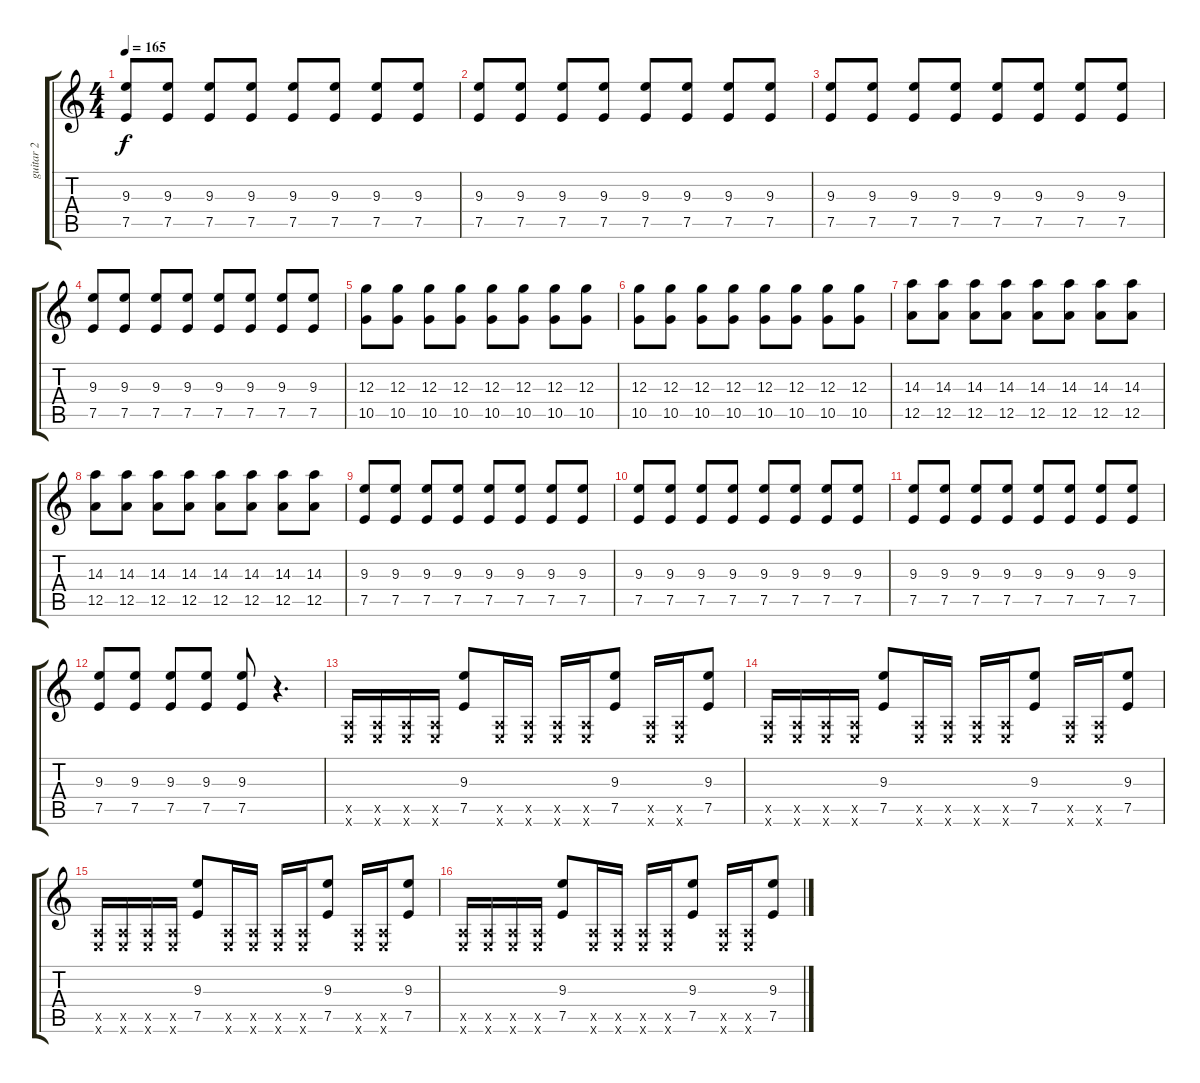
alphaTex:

\track ("guitar 2" "guitar 2") {instrument overdrivenguitar}
\staff {score tabs}
\tuning (E4 B3 G3 D3 A2 E2) {hide}
\ts (4 4)
\tempo 165
\clef g2
\ks c
(9.3 7.5).8{dy f} (9.3 7.5).8 (9.3 7.5).8 (9.3 7.5).8 (9.3 7.5).8 (9.3 7.5).8 (9.3 7.5).8 (9.3 7.5).8 |
(9.3 7.5).8 (9.3 7.5).8 (9.3 7.5).8 (9.3 7.5).8 (9.3 7.5).8 (9.3 7.5).8 (9.3 7.5).8 (9.3 7.5).8 |
(9.3 7.5).8 (9.3 7.5).8 (9.3 7.5).8 (9.3 7.5).8 (9.3 7.5).8 (9.3 7.5).8 (9.3 7.5).8 (9.3 7.5).8 |
(9.3 7.5).8 (9.3 7.5).8 (9.3 7.5).8 (9.3 7.5).8 (9.3 7.5).8 (9.3 7.5).8 (9.3 7.5).8 (9.3 7.5).8 |
(12.3 10.5).8 (12.3 10.5).8 (12.3 10.5).8 (12.3 10.5).8 (12.3 10.5).8 (12.3 10.5).8 (12.3 10.5).8 (12.3 10.5).8 |
(12.3 10.5).8 (12.3 10.5).8 (12.3 10.5).8 (12.3 10.5).8 (12.3 10.5).8 (12.3 10.5).8 (12.3 10.5).8 (12.3 10.5).8 |
(14.3 12.5).8 (14.3 12.5).8 (14.3 12.5).8 (14.3 12.5).8 (14.3 12.5).8 (14.3 12.5).8 (14.3 12.5).8 (14.3 12.5).8 |
(14.3 12.5).8 (14.3 12.5).8 (14.3 12.5).8 (14.3 12.5).8 (14.3 12.5).8 (14.3 12.5).8 (14.3 12.5).8 (14.3 12.5).8 |
(9.3 7.5).8 (9.3 7.5).8 (9.3 7.5).8 (9.3 7.5).8 (9.3 7.5).8 (9.3 7.5).8 (9.3 7.5).8 (9.3 7.5).8 |
(9.3 7.5).8 (9.3 7.5).8 (9.3 7.5).8 (9.3 7.5).8 (9.3 7.5).8 (9.3 7.5).8 (9.3 7.5).8 (9.3 7.5).8 |
(9.3 7.5).8 (9.3 7.5).8 (9.3 7.5).8 (9.3 7.5).8 (9.3 7.5).8 (9.3 7.5).8 (9.3 7.5).8 (9.3 7.5).8 |
(9.3 7.5).8 (9.3 7.5).8 (9.3 7.5).8 (9.3 7.5).8 (9.3 7.5).8 r.4{d} |
(0.5{x} 0.6{x}).16 (0.5{x} 0.6{x}).16 (0.5{x} 0.6{x}).16 (0.5{x} 0.6{x}).16 (9.3 7.5).8 (0.5{x} 0.6{x}).16 (0.5{x} 0.6{x}).16 (0.5{x} 0.6{x}).16 (0.5{x} 0.6{x}).16 (9.3 7.5).8 (0.5{x} 0.6{x}).16 (0.5{x} 0.6{x}).16 (9.3 7.5).8 |
(0.5{x} 0.6{x}).16 (0.5{x} 0.6{x}).16 (0.5{x} 0.6{x}).16 (0.5{x} 0.6{x}).16 (9.3 7.5).8 (0.5{x} 0.6{x}).16 (0.5{x} 0.6{x}).16 (0.5{x} 0.6{x}).16 (0.5{x} 0.6{x}).16 (9.3 7.5).8 (0.5{x} 0.6{x}).16 (0.5{x} 0.6{x}).16 (9.3 7.5).8 |
(0.5{x} 0.6{x}).16 (0.5{x} 0.6{x}).16 (0.5{x} 0.6{x}).16 (0.5{x} 0.6{x}).16 (9.3 7.5).8 (0.5{x} 0.6{x}).16 (0.5{x} 0.6{x}).16 (0.5{x} 0.6{x}).16 (0.5{x} 0.6{x}).16 (9.3 7.5).8 (0.5{x} 0.6{x}).16 (0.5{x} 0.6{x}).16 (9.3 7.5).8 |
(0.5{x} 0.6{x}).16 (0.5{x} 0.6{x}).16 (0.5{x} 0.6{x}).16 (0.5{x} 0.6{x}).16 (9.3 7.5).8 (0.5{x} 0.6{x}).16 (0.5{x} 0.6{x}).16 (0.5{x} 0.6{x}).16 (0.5{x} 0.6{x}).16 (9.3 7.5).8 (0.5{x} 0.6{x}).16 (0.5{x} 0.6{x}).16 (9.3 7.5).8
